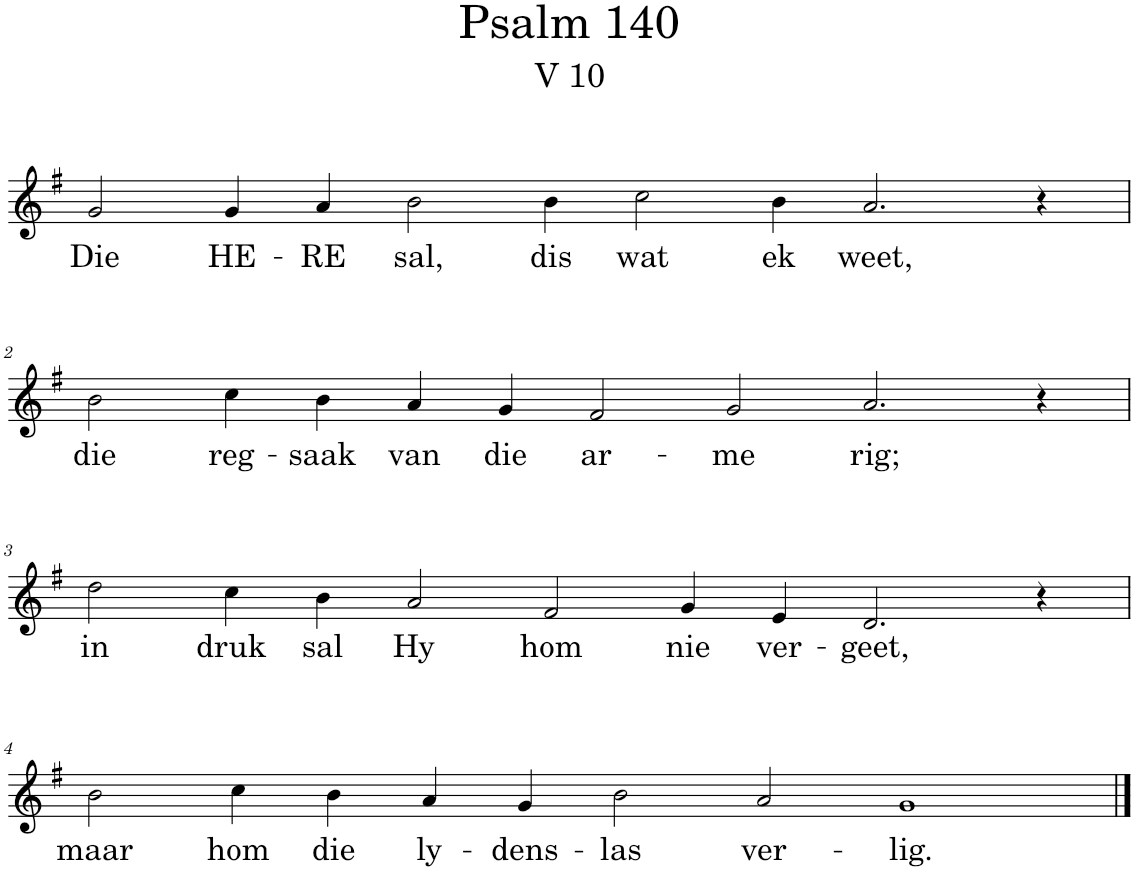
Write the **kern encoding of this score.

**kern	**text
*part1	*part1
*staff1	*staff1
*I"Pipe Organ	*
*I'Org.	*
*clefG2	*
*k[f#]	*
*M14/4	*
=1	=1
!	!LO:LY:b
2g/	Die
!	!LO:LY:b
4g/	HE-
!	!LO:LY:b
4a/	-RE
!	!LO:LY:b
2b\	sal,
!	!LO:LY:b
4b\	dis
!	!LO:LY:b
2cc\	wat
!	!LO:LY:b
4b\	ek
!	!LO:LY:b
2.a/	weet,
4r	.
!!LO:LB:g=z
=2	=2
*M14/4	*
!	!LO:LY:b
2b\	die
!	!LO:LY:b
4cc\	reg-
!	!LO:LY:b
4b\	-saak
!	!LO:LY:b
4a/	van
!	!LO:LY:b
4g/	die
!	!LO:LY:b
2f#/	ar-
!	!LO:LY:b
2g/	-me
!	!LO:LY:b
2.a/	rig;
4r	.
!!LO:LB:g=z
=3	=3
*M14/4	*
!	!LO:LY:b
2dd\	in
!	!LO:LY:b
4cc\	druk
!	!LO:LY:b
4b\	sal
!	!LO:LY:b
2a/	Hy
!	!LO:LY:b
2f#/	hom
!	!LO:LY:b
4g/	nie
!	!LO:LY:b
4e/	ver-
!	!LO:LY:b
2.d/	-geet,
4r	.
!!LO:LB:g=z
=4	=4
*M14/4	*
!	!LO:LY:b
2b\	maar
!	!LO:LY:b
4cc\	hom
!	!LO:LY:b
4b\	die
!	!LO:LY:b
4a/	ly-
!	!LO:LY:b
4g/	-dens-
!	!LO:LY:b
2b\	-las
!	!LO:LY:b
2a/	ver-
!	!LO:LY:b
1g	-lig.
==	==
*-	*-
